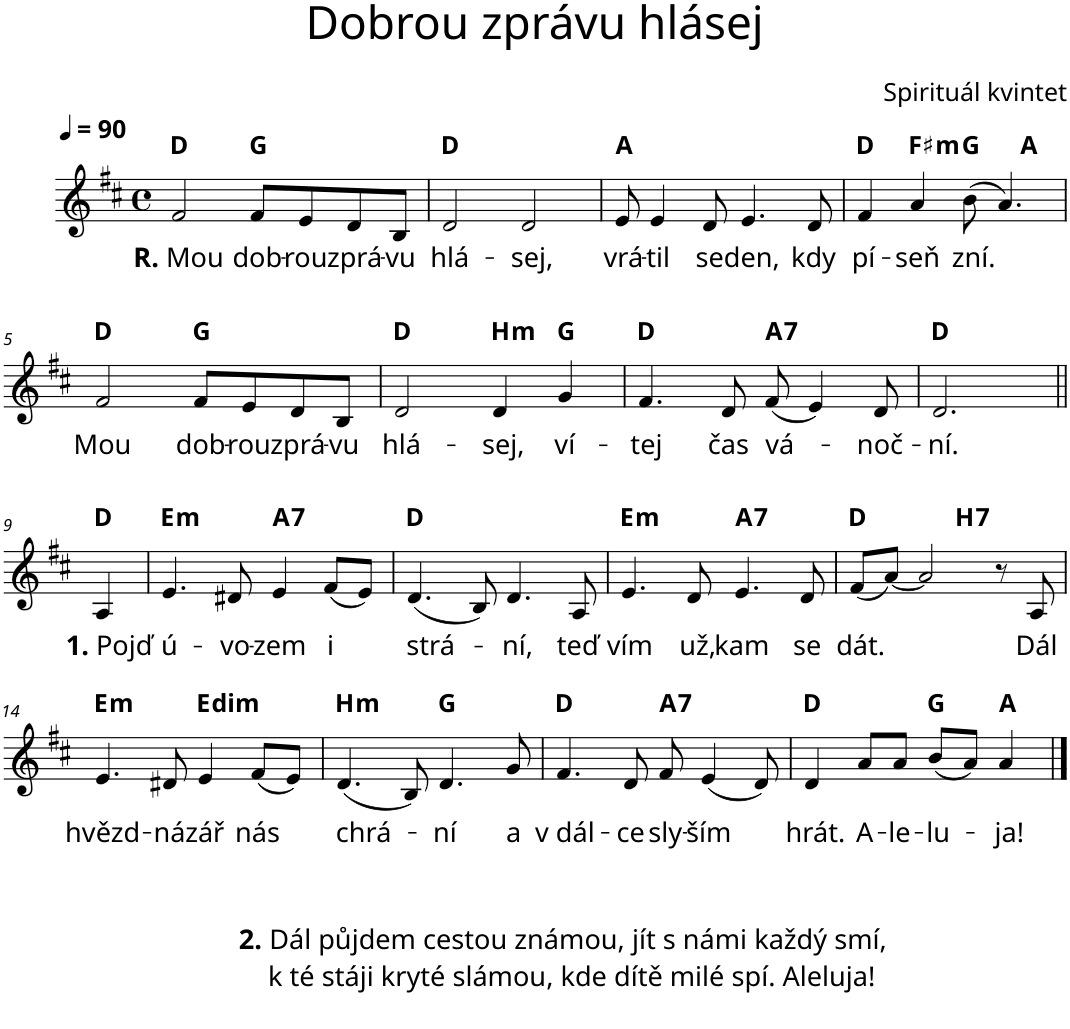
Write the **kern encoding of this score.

**kern	**text	**harte
*part1	*part1	*part1
*staff1	*staff1	*
*I"Piano	*	*
*I'Pno.	*	*
*clefG2	*	*
*k[f#c#]	*	*
*M4/4	*	*
*met(c)	*	*
*MM90	*	*
=1	=1	=1
!	!LO:LY:b	!
2f#/	R. Mou	D:maj
!	!LO:LY:b	!
8f#/L	dob-	G:maj
!	!LO:LY:b	!
8e/	-rou	.
!	!LO:LY:b	!
8d/	zprá-	.
!	!LO:LY:b	!
8B/J	-vu	.
=2	=2	=2
!	!LO:LY:b	!
2d/	hlá-	D:maj
!	!LO:LY:b	!
2d/	-sej,	.
=3	=3	=3
!	!LO:LY:b	!
8e/	vrá-	A:maj
!	!LO:LY:b	!
4e/	-til	.
!	!LO:LY:b	!
8d/	se	.
!	!LO:LY:b	!
4.e/	den,	.
!	!LO:LY:b	!
8d/	kdy	.
=4	=4	=4
!	!LO:LY:b	!
4f#/	pí-	D:maj
!	!LO:LY:b	!LO:H:kt=m
4a/	-seň	F#:min
!	!LO:LY:b	!
(8b\	zní.	G:maj
4.a/)	.	.
!!LO:LB:g=z
=5	=5	=5
!	!LO:LY:b	!
2f#/	Mou	D:maj
!	!LO:LY:b	!
8f#/L	dob-	G:maj
!	!LO:LY:b	!
8e/	-rou	.
!	!LO:LY:b	!
8d/	zprá-	.
!	!LO:LY:b	!
8B/J	-vu	.
=6	=6	=6
!	!LO:LY:b	!
2d/	hlá-	D:maj
!	!LO:LY:b	!LO:H:kt=m
4d/	-sej,	B:min
!	!LO:LY:b	!
4g/	ví-	G:maj
=7	=7	=7
!	!LO:LY:b	!
4.f#/	-tej	D:maj
!	!LO:LY:b	!
8d/	čas	.
!	!LO:LY:b	!LO:H:kt=7
(8f#/	vá-	A:7
4e/)	.	.
!	!LO:LY:b	!
8d/	-noč-	.
=8	=8	=8
!	!LO:LY:b	!
2.d/	-ní.	D:maj
!!LO:LB:g=z
=9||	=9||	=9||
!	!LO:LY:b	!
4A/	1. Pojď	D:maj
=10	=10	=10
!	!LO:LY:b	!LO:H:kt=m
4.e/	ú-	E:min
!	!LO:LY:b	!
8d#X/	-vo-	.
!	!LO:LY:b	!LO:H:kt=7
4e/	-zem	A:7
!	!LO:LY:b	!
(8f#/L	i	.
8e/J)	.	.
=11	=11	=11
!	!LO:LY:b	!
(4.d/	strá-	D:maj
8B/)	.	.
!	!LO:LY:b	!
4.d/	-ní,	.
!	!LO:LY:b	!
8A/	teď	.
=12	=12	=12
!	!LO:LY:b	!LO:H:kt=m
4.e/	vím	E:min
!	!LO:LY:b	!
8d/	už,	.
!	!LO:LY:b	!LO:H:kt=7
4.e/	kam	A:7
!	!LO:LY:b	!
8d/	se	.
=13	=13	=13
!	!LO:LY:b	!
(8f#/L	dát.	D:maj
[8a/J)	.	.
2a/]	.	.
8r	.	.
!	!LO:LY:b	!
8A/	Dál	.
!!LO:LB:g=z
=14	=14	=14
!	!LO:LY:b	!LO:H:kt=m
4.e/	hvězd-	E:min
!	!LO:LY:b	!
8d#X/	-ná	.
!	!LO:LY:b	!LO:H:kt=dim
4e/	zář	E:dim
!	!LO:LY:b	!
(8f#/L	nás	.
8e/J)	.	.
=15	=15	=15
!	!LO:LY:b	!LO:H:kt=m
(4.d/	chrá-	B:min
8B/)	.	.
!	!LO:LY:b	!
4.d/	-ní	G:maj
!	!LO:LY:b	!
8g/	a	.
=16	=16	=16
!	!LO:LY:b	!
4.f#/	v dál-	D:maj
!	!LO:LY:b	!
8d/	-ce	.
!	!LO:LY:b	!LO:H:kt=7
8f#/	sly-	A:7
!	!LO:LY:b	!
(4e/	-ším	.
8d/)	.	.
=17	=17	=17
!	!LO:LY:b	!
4d/	hrát.	D:maj
!	!LO:LY:b	!
8a/L	A-	.
!	!LO:LY:b	!
8a/J	-le-	.
!	!LO:LY:b	!
(8b/L	-lu-	G:maj
8a/J)	.	.
!	!LO:LY:b	!
4a/	-ja!	A:maj
==	==	==
*-	*-	*-
